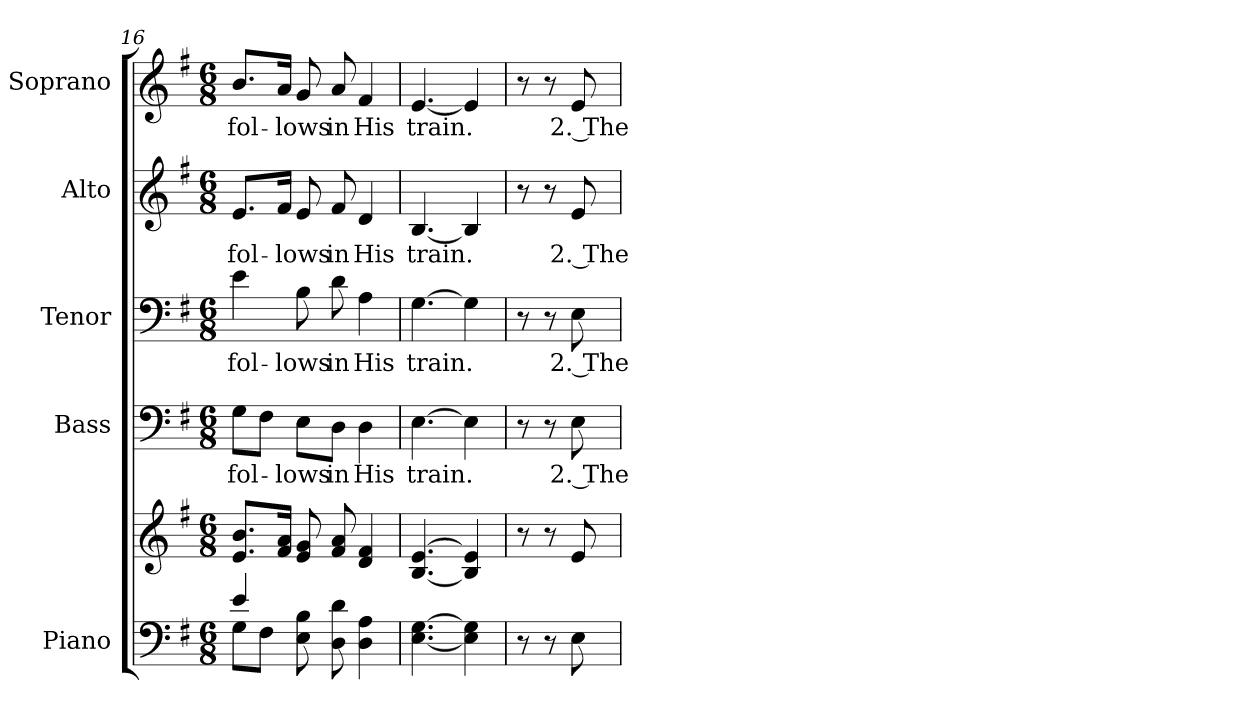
**kern	**kern	**kern	**text	**kern	**text	**kern	**text	**kern	**text
*part5	*part5	*part4	*part4	*part3	*part3	*part2	*part2	*part1	*part1
*staff6	*staff5	*staff4	*staff4	*staff3	*staff3	*staff2	*staff2	*staff1	*staff1
*I"Piano	*	*I"Bass	*	*I"Tenor	*	*I"Alto	*	*I"Soprano	*
*I'Pno.	*	*I'B.	*	*I'T.	*	*I'A.	*	*I'S.	*
!!LO:PB:g=z
*clefF4	*clefG2	*clefF4	*	*clefF4	*	*clefG2	*	*clefG2	*
*k[f#]	*k[f#]	*k[f#]	*	*k[f#]	*	*k[f#]	*	*k[f#]	*
*G:	*G:	*G:	*	*G:	*	*G:	*	*G:	*
*M6/8	*M6/8	*M6/8	*	*M6/8	*	*M6/8	*	*M6/8	*
=16	=16	=16	=16	=16	=16	=16	=16	=16	=16
*^	*	*	*	*	*	*	*	*	*
!	!	!	!	!LO:LY:b:color=#000000	!	!	!	!	!	!
!	!	!	!	!	!	!LO:LY:b:color=#000000	!	!	!	!
!	!	!	!	!	!	!	!	!LO:LY:b:color=#000000	!	!
!	!	!	!	!	!	!	!	!	!	!LO:LY:b:color=#000000
4ei/	8Gi\L	8.ei/ 8.biL	8Gi\L	fol-	4ei\	fol-	8.ei/L	fol-	8.bi/L	fol-
.	8F#i\J	.	8F#i\J	.	.	.	.	.	.	.
.	.	16f#i/ 16aiJk	.	.	.	.	16f#i/Jk	.	16ai/Jk	.
!	!	!	!	!LO:LY:b:color=#000000	!	!	!	!	!	!
!	!	!	!	!	!	!LO:LY:b:color=#000000	!	!	!	!
!	!	!	!	!	!	!	!	!LO:LY:b:color=#000000	!	!
!	!	!	!	!	!	!	!	!	!	!LO:LY:b:color=#000000
8Ei\ 8Bi	2ryy	8ei/ 8gi	8Ei\L	-lows	8Bi\	-lows	8ei/	-lows	8gi/	-lows
!	!	!	!	!LO:LY:b:color=#000000	!	!	!	!	!	!
!	!	!	!	!	!	!LO:LY:b:color=#000000	!	!	!	!
!	!	!	!	!	!	!	!	!LO:LY:b:color=#000000	!	!
!	!	!	!	!	!	!	!	!	!	!LO:LY:b:color=#000000
8Di\ 8di	.	8f#i/ 8ai	8Di\J	in	8di\	in	8f#i/	in	8ai/	in
!	!	!	!	!LO:LY:b:color=#000000	!	!	!	!	!	!
!	!	!	!	!	!	!LO:LY:b:color=#000000	!	!	!	!
!	!	!	!	!	!	!	!	!LO:LY:b:color=#000000	!	!
!	!	!	!	!	!	!	!	!	!	!LO:LY:b:color=#000000
4Di\ 4Ai	.	4di/ 4f#i	4Di\	His	4Ai\	His	4di/	His	4f#i/	His
*v	*v	*	*	*	*	*	*	*	*	*
=17	=17	=17	=17	=17	=17	=17	=17	=17	=17
!	!	!	!LO:LY:b:color=#000000	!	!	!	!	!	!
!	!	!	!	!	!LO:LY:b:color=#000000	!	!	!	!
!	!	!	!	!	!	!	!LO:LY:b:color=#000000	!	!
!	!	!	!	!	!	!	!	!	!LO:LY:b:color=#000000
[<4.Ei\ [>4.Gi	[<4.Bi/ [>4.ei	[>4.Ei\	train.	[>4.Gi\	train.	[<4.Bi/	train.	[<4.ei/	train.
4Ei\] 4Gi]	4Bi/] 4ei]	4Ei\]	.	4Gi\]	.	4Bi/]	.	4ei/]	.
=18	=18	=18	=18	=18	=18	=18	=18	=18	=18
8r	8r	8r	.	8r	.	8r	.	8r	.
8r	8r	8r	.	8r	.	8r	.	8r	.
!	!	!	!LO:LY:b:color=#000000	!	!	!	!	!	!
!	!	!	!	!	!LO:LY:b:color=#000000	!	!	!	!
!	!	!	!	!	!	!	!LO:LY:b:color=#000000	!	!
!	!	!	!	!	!	!	!	!	!LO:LY:b:color=#000000
8Ei\	8ei/	8Ei\	2. The	8Ei\	2. The	8ei/	2. The	8ei/	2. The
=	=	=	=	=	=	=	=	=	=
*-	*-	*-	*-	*-	*-	*-	*-	*-	*-
